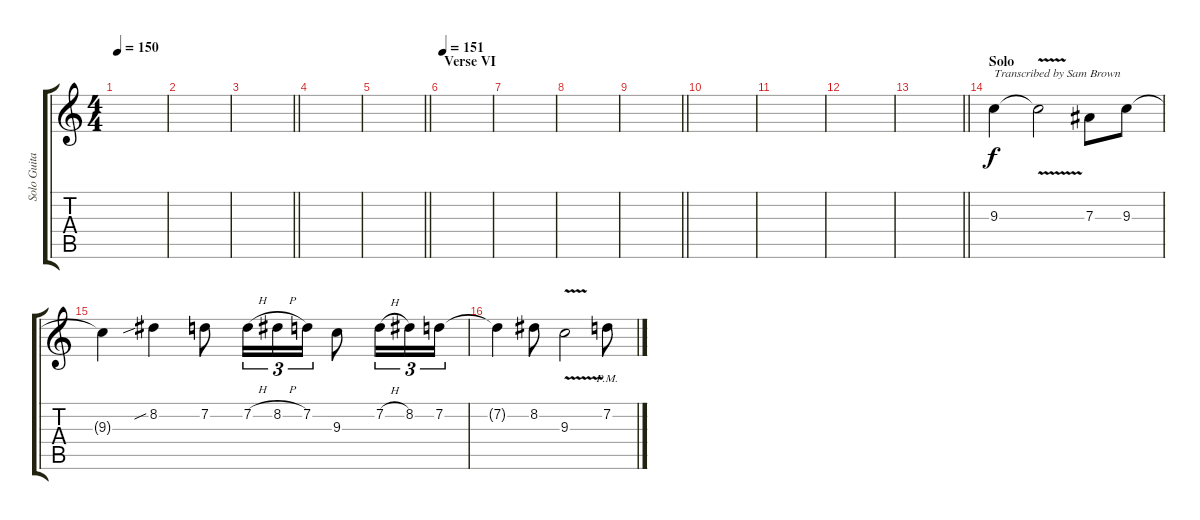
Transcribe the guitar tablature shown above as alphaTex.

\track ("Solo Guitar" "Solo Guita") {instrument distortionguitar}
\staff {score tabs}
\tuning (C4 G3 Eb3 Bb2 F2 C2) {hide}
\ts (4 4)
\tempo 150
\clef g2
\ks c
|
|
\barLineRight lightlight
|
\section ("" "")
|
\barLineRight lightlight
|
\section ("" "Verse VI")
\tempo 151
|
|
|
\barLineRight lightlight
|
\section ("" "")
|
|
|
\barLineRight lightlight
|
\section ("" "Solo")
9.3.4{txt "Transcribed by Sam Brown"} 9.3{v t}.2 7.3.8 9.3.8 |
9.3{t}.4 8.2{sib}.4 7.2.8 7.2{h}.16{tu (3 2)} 8.2{h}.16{tu (3 2)} 7.2.16{tu (3 2)} 9.3.8 7.2{h}.16{tu (3 2)} 8.2.16{tu (3 2)} 7.2.16{tu (3 2)} |
7.2{t}.4 8.2.8 9.3{v}.2 7.2{pm}.8
